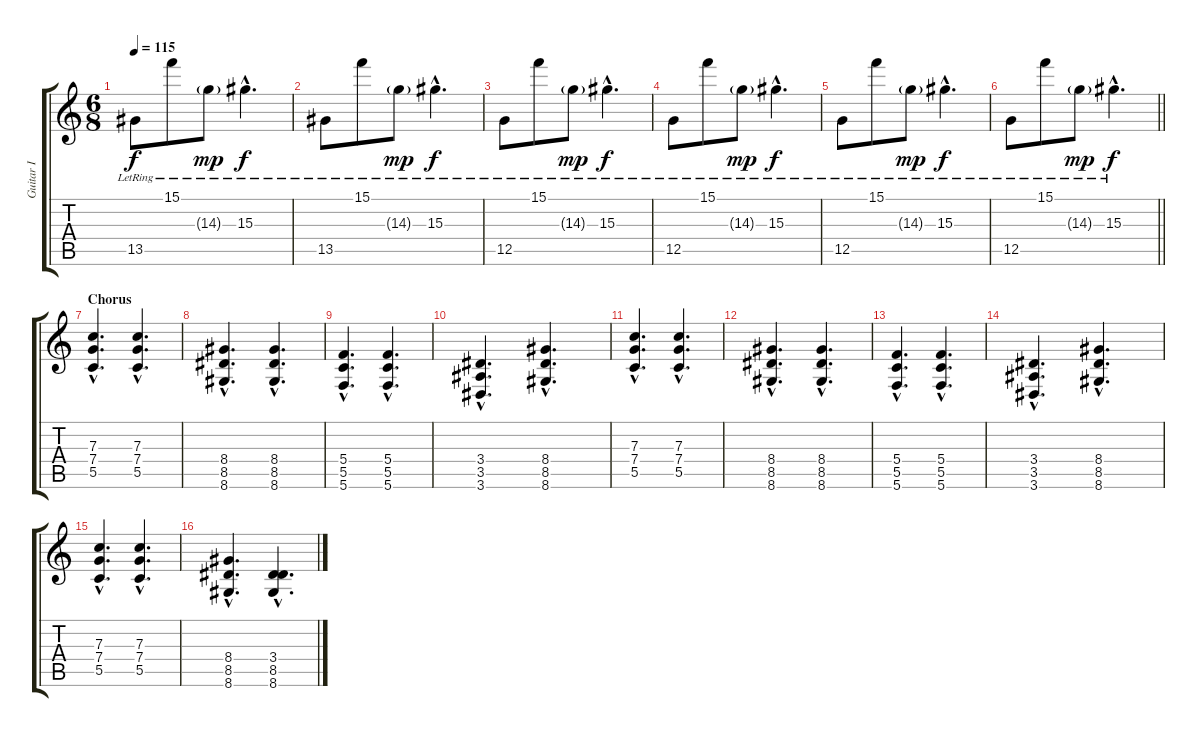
\track ("Guitar I" "Guitar I") {instrument electricguitarclean}
\staff {score tabs}
\tuning (D4 A3 F3 C3 G2 C2) {hide}
\ts (6 8)
\tempo 115
\clef g2
\ks c
13.5{lr}.8{dy f} 15.1{lr}.8 14.3{g lr}.8{dy mp} 15.3{hac lr}.4{d dy f} |
13.5{lr}.8 15.1{lr}.8 14.3{g lr}.8{dy mp} 15.3{hac lr}.4{d dy f} |
12.5{lr}.8 15.1{lr}.8 14.3{g lr}.8{dy mp} 15.3{hac lr}.4{d dy f} |
12.5{lr}.8 15.1{lr}.8 14.3{g lr}.8{dy mp} 15.3{hac lr}.4{d dy f} |
12.5{lr}.8 15.1{lr}.8 14.3{g lr}.8{dy mp} 15.3{hac lr}.4{d dy f} |
\barLineRight lightlight
12.5{lr}.8 15.1{lr}.8 14.3{g lr}.8{dy mp} 15.3{hac lr}.4{d dy f} |
\section ("" "Chorus")
(7.3{hac} 7.4{hac} 5.5{hac}).4{d volume 10 balance 8 instrument distortionguitar} (7.3{hac} 7.4{hac} 5.5{hac}).4{d} |
(8.4{hac} 8.5{hac} 8.6{hac}).4{d} (8.4{hac} 8.5{hac} 8.6{hac}).4{d} |
(5.4{hac} 5.5{hac} 5.6{hac}).4{d} (5.4{hac} 5.5{hac} 5.6{hac}).4{d} |
(3.4{hac} 3.5{hac} 3.6{hac}).4{d} (8.4{hac} 8.5{hac} 8.6{hac}).4{d} |
(7.3{hac} 7.4{hac} 5.5{hac}).4{d} (7.3{hac} 7.4{hac} 5.5{hac}).4{d} |
(8.4{hac} 8.5{hac} 8.6{hac}).4{d} (8.4{hac} 8.5{hac} 8.6{hac}).4{d} |
(5.4{hac} 5.5{hac} 5.6{hac}).4{d} (5.4{hac} 5.5{hac} 5.6{hac}).4{d} |
(3.4{hac} 3.5{hac} 3.6{hac}).4{d} (8.4{hac} 8.5{hac} 8.6{hac}).4{d} |
(7.3{hac} 7.4{hac} 5.5{hac}).4{d} (7.3{hac} 7.4{hac} 5.5{hac}).4{d} |
(8.4{hac} 8.5{hac} 8.6{hac}).4{d} (3.4{hac} 8.5{hac} 8.6{hac}).4{d}
